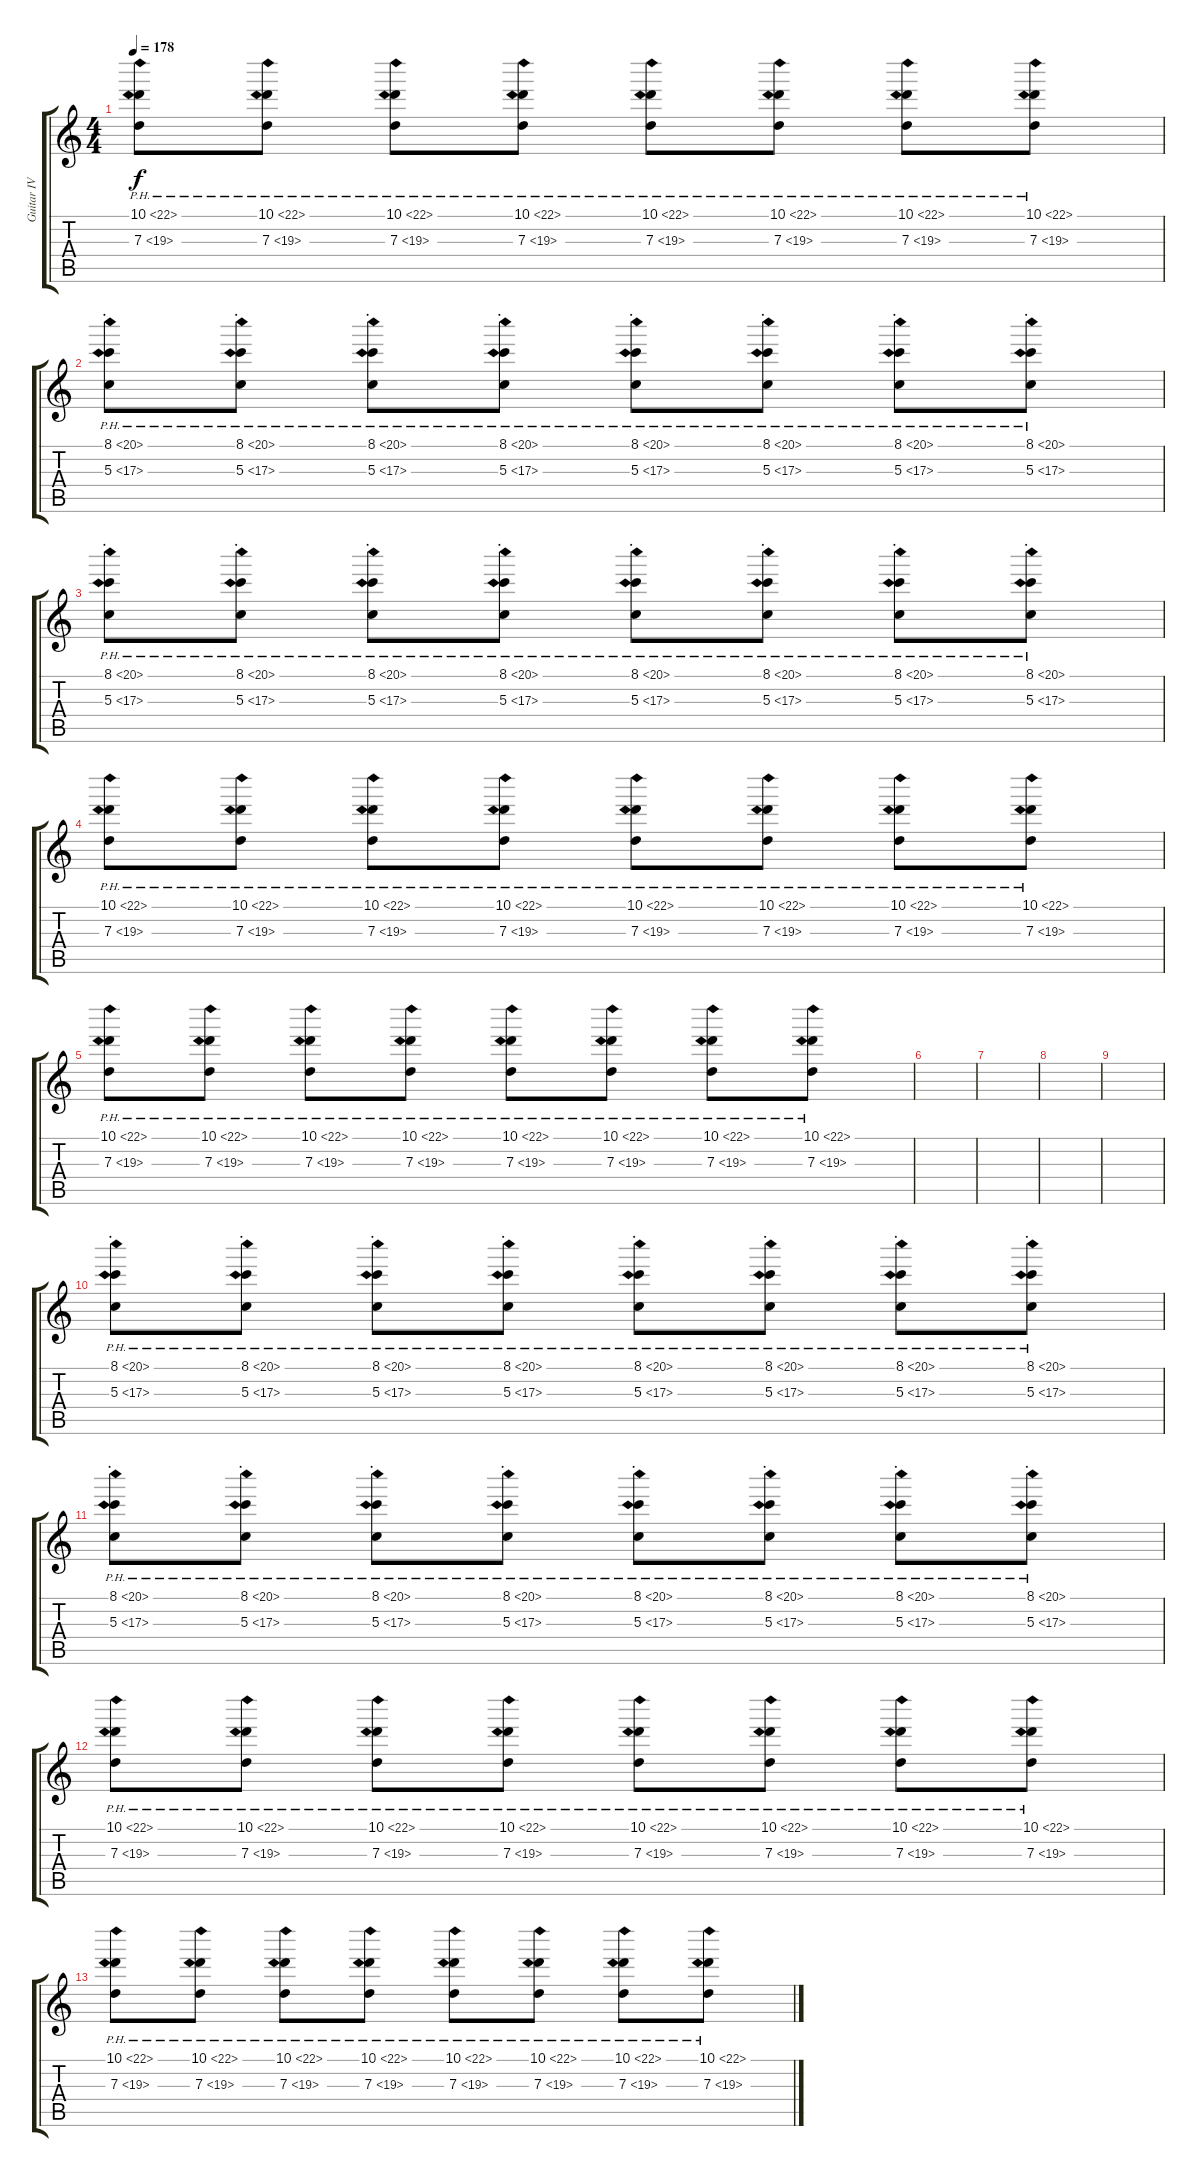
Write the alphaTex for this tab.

\track ("Guitar IV" "Guitar IV") {instrument overdrivenguitar}
\staff {score tabs}
\tuning (E4 B3 G3 D3 A2 E2) {hide}
\ts (4 4)
\tempo 178
\clef g2
\ks c
(10.1{ph 12} 7.3{ph 12}).8{dy f} (10.1{ph 12} 7.3{ph 12}).8 (10.1{ph 12} 7.3{ph 12}).8 (10.1{ph 12} 7.3{ph 12}).8 (10.1{ph 12} 7.3{ph 12}).8 (10.1{ph 12} 7.3{ph 12}).8 (10.1{ph 12} 7.3{ph 12}).8 (10.1{ph 12} 7.3{ph 12}).8 |
(8.1{ph 12} 5.3{ph 12 st}).8 (8.1{ph 12} 5.3{ph 12 st}).8 (8.1{ph 12} 5.3{ph 12 st}).8 (8.1{ph 12} 5.3{ph 12 st}).8 (8.1{ph 12} 5.3{ph 12 st}).8 (8.1{ph 12} 5.3{ph 12 st}).8 (8.1{ph 12} 5.3{ph 12 st}).8 (8.1{ph 12} 5.3{ph 12 st}).8 |
(8.1{ph 12} 5.3{ph 12 st}).8 (8.1{ph 12} 5.3{ph 12 st}).8 (8.1{ph 12} 5.3{ph 12 st}).8 (8.1{ph 12} 5.3{ph 12 st}).8 (8.1{ph 12} 5.3{ph 12 st}).8 (8.1{ph 12} 5.3{ph 12 st}).8 (8.1{ph 12} 5.3{ph 12 st}).8 (8.1{ph 12} 5.3{ph 12 st}).8 |
(10.1{ph 12} 7.3{ph 12}).8 (10.1{ph 12} 7.3{ph 12}).8 (10.1{ph 12} 7.3{ph 12}).8 (10.1{ph 12} 7.3{ph 12}).8 (10.1{ph 12} 7.3{ph 12}).8 (10.1{ph 12} 7.3{ph 12}).8 (10.1{ph 12} 7.3{ph 12}).8 (10.1{ph 12} 7.3{ph 12}).8 |
(10.1{ph 12} 7.3{ph 12}).8 (10.1{ph 12} 7.3{ph 12}).8 (10.1{ph 12} 7.3{ph 12}).8 (10.1{ph 12} 7.3{ph 12}).8 (10.1{ph 12} 7.3{ph 12}).8 (10.1{ph 12} 7.3{ph 12}).8 (10.1{ph 12} 7.3{ph 12}).8 (10.1{ph 12} 7.3{ph 12}).8 |
|
|
|
|
(8.1{ph 12} 5.3{ph 12 st}).8 (8.1{ph 12} 5.3{ph 12 st}).8 (8.1{ph 12} 5.3{ph 12 st}).8 (8.1{ph 12} 5.3{ph 12 st}).8 (8.1{ph 12} 5.3{ph 12 st}).8 (8.1{ph 12} 5.3{ph 12 st}).8 (8.1{ph 12} 5.3{ph 12 st}).8 (8.1{ph 12} 5.3{ph 12 st}).8 |
(8.1{ph 12} 5.3{ph 12 st}).8 (8.1{ph 12} 5.3{ph 12 st}).8 (8.1{ph 12} 5.3{ph 12 st}).8 (8.1{ph 12} 5.3{ph 12 st}).8 (8.1{ph 12} 5.3{ph 12 st}).8 (8.1{ph 12} 5.3{ph 12 st}).8 (8.1{ph 12} 5.3{ph 12 st}).8 (8.1{ph 12} 5.3{ph 12 st}).8 |
(10.1{ph 12} 7.3{ph 12}).8 (10.1{ph 12} 7.3{ph 12}).8 (10.1{ph 12} 7.3{ph 12}).8 (10.1{ph 12} 7.3{ph 12}).8 (10.1{ph 12} 7.3{ph 12}).8 (10.1{ph 12} 7.3{ph 12}).8 (10.1{ph 12} 7.3{ph 12}).8 (10.1{ph 12} 7.3{ph 12}).8 |
(10.1{ph 12} 7.3{ph 12}).8 (10.1{ph 12} 7.3{ph 12}).8 (10.1{ph 12} 7.3{ph 12}).8 (10.1{ph 12} 7.3{ph 12}).8 (10.1{ph 12} 7.3{ph 12}).8 (10.1{ph 12} 7.3{ph 12}).8 (10.1{ph 12} 7.3{ph 12}).8 (10.1{ph 12} 7.3{ph 12}).8
